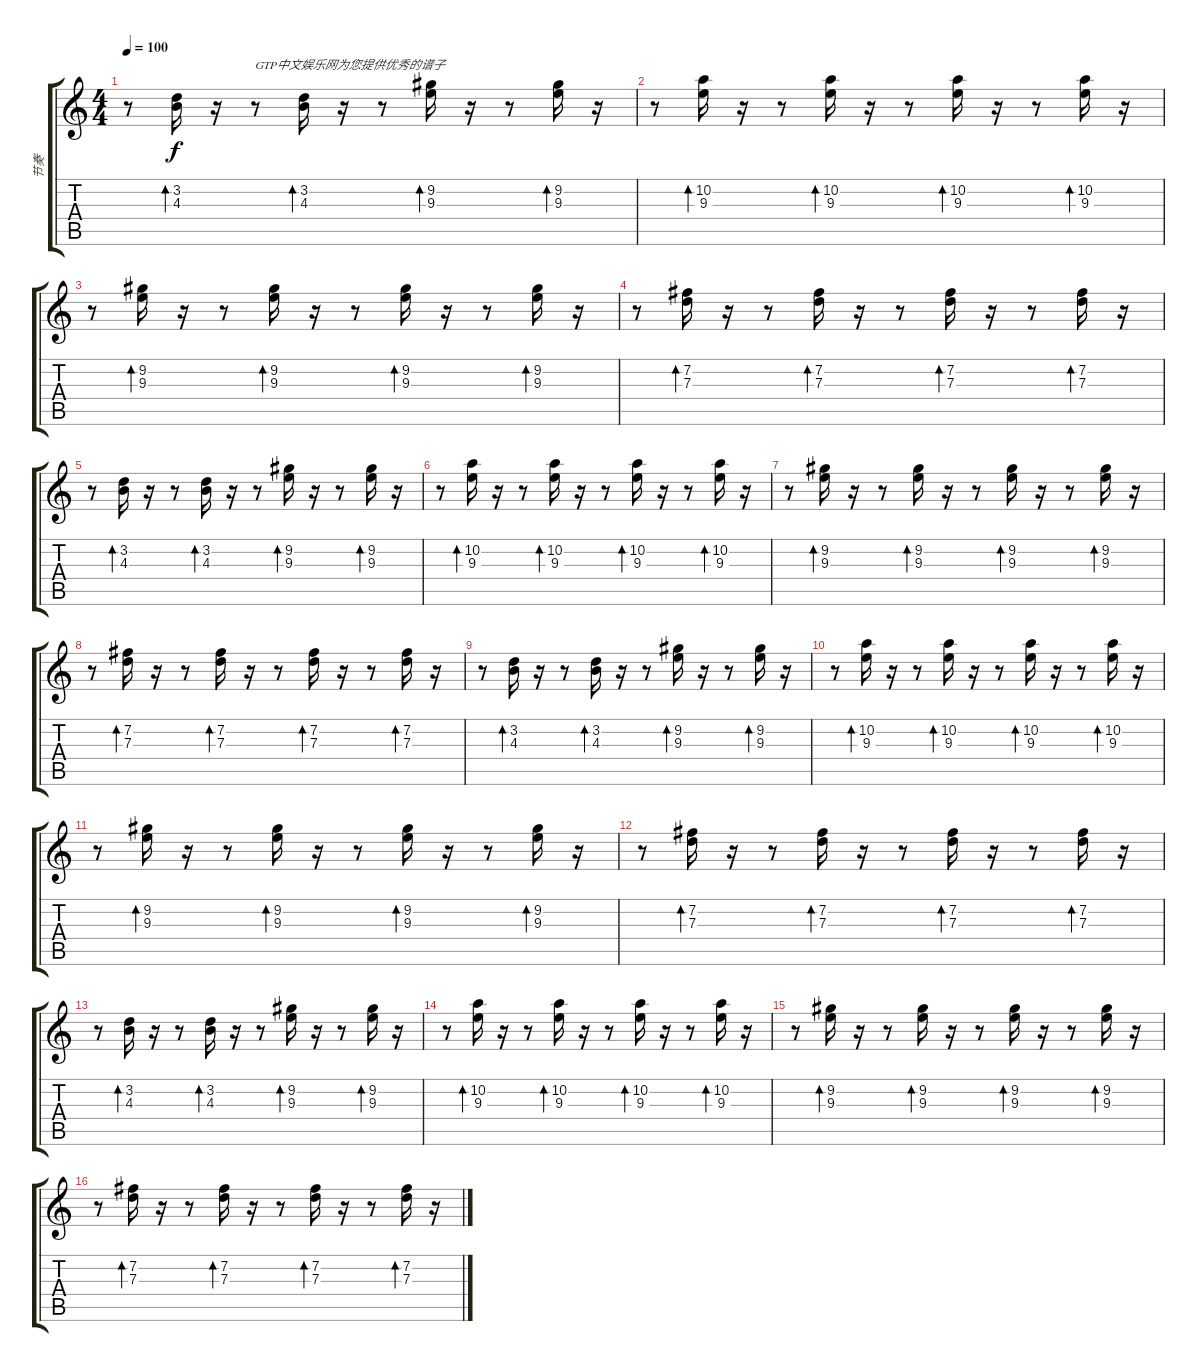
\track ("节奏" "节奏") {instrument overdrivenguitar}
\staff {score tabs}
\tuning (E4 B3 G3 D3 A2 E2) {hide}
\ts (4 4)
\tempo 100
\clef g2
\ks c
r.8{dy f} (3.2 4.3).16{bd 30} r.16 r.8{txt "GTP中文娱乐网为您提供优秀的谱子"} (3.2 4.3).16{bd 30} r.16 r.8 (9.2 9.3).16{bd 30} r.16 r.8 (9.2 9.3).16{bd 30} r.16 |
r.8 (10.2 9.3).16{bd 30} r.16 r.8 (10.2 9.3).16{bd 30} r.16 r.8 (10.2 9.3).16{bd 30} r.16 r.8 (10.2 9.3).16{bd 30} r.16 |
r.8 (9.2 9.3).16{bd 30} r.16 r.8 (9.2 9.3).16{bd 30} r.16 r.8 (9.2 9.3).16{bd 30} r.16 r.8 (9.2 9.3).16{bd 30} r.16 |
r.8 (7.2 7.3).16{bd 30} r.16 r.8 (7.2 7.3).16{bd 30} r.16 r.8 (7.2 7.3).16{bd 30} r.16 r.8 (7.2 7.3).16{bd 30} r.16 |
r.8 (3.2 4.3).16{bd 30} r.16 r.8 (3.2 4.3).16{bd 30} r.16 r.8 (9.2 9.3).16{bd 30} r.16 r.8 (9.2 9.3).16{bd 30} r.16 |
r.8 (10.2 9.3).16{bd 30} r.16 r.8 (10.2 9.3).16{bd 30} r.16 r.8 (10.2 9.3).16{bd 30} r.16 r.8 (10.2 9.3).16{bd 30} r.16 |
r.8 (9.2 9.3).16{bd 30} r.16 r.8 (9.2 9.3).16{bd 30} r.16 r.8 (9.2 9.3).16{bd 30} r.16 r.8 (9.2 9.3).16{bd 30} r.16 |
r.8 (7.2 7.3).16{bd 30} r.16 r.8 (7.2 7.3).16{bd 30} r.16 r.8 (7.2 7.3).16{bd 30} r.16 r.8 (7.2 7.3).16{bd 30} r.16 |
r.8 (3.2 4.3).16{bd 30} r.16 r.8 (3.2 4.3).16{bd 30} r.16 r.8 (9.2 9.3).16{bd 30} r.16 r.8 (9.2 9.3).16{bd 30} r.16 |
r.8 (10.2 9.3).16{bd 30} r.16 r.8 (10.2 9.3).16{bd 30} r.16 r.8 (10.2 9.3).16{bd 30} r.16 r.8 (10.2 9.3).16{bd 30} r.16 |
r.8 (9.2 9.3).16{bd 30} r.16 r.8 (9.2 9.3).16{bd 30} r.16 r.8 (9.2 9.3).16{bd 30} r.16 r.8 (9.2 9.3).16{bd 30} r.16 |
r.8 (7.2 7.3).16{bd 30} r.16 r.8 (7.2 7.3).16{bd 30} r.16 r.8 (7.2 7.3).16{bd 30} r.16 r.8 (7.2 7.3).16{bd 30} r.16 |
r.8 (3.2 4.3).16{bd 30} r.16 r.8 (3.2 4.3).16{bd 30} r.16 r.8 (9.2 9.3).16{bd 30} r.16 r.8 (9.2 9.3).16{bd 30} r.16 |
r.8 (10.2 9.3).16{bd 30} r.16 r.8 (10.2 9.3).16{bd 30} r.16 r.8 (10.2 9.3).16{bd 30} r.16 r.8 (10.2 9.3).16{bd 30} r.16 |
r.8 (9.2 9.3).16{bd 30} r.16 r.8 (9.2 9.3).16{bd 30} r.16 r.8 (9.2 9.3).16{bd 30} r.16 r.8 (9.2 9.3).16{bd 30} r.16 |
r.8 (7.2 7.3).16{bd 30} r.16 r.8 (7.2 7.3).16{bd 30} r.16 r.8 (7.2 7.3).16{bd 30} r.16 r.8 (7.2 7.3).16{bd 30} r.16
